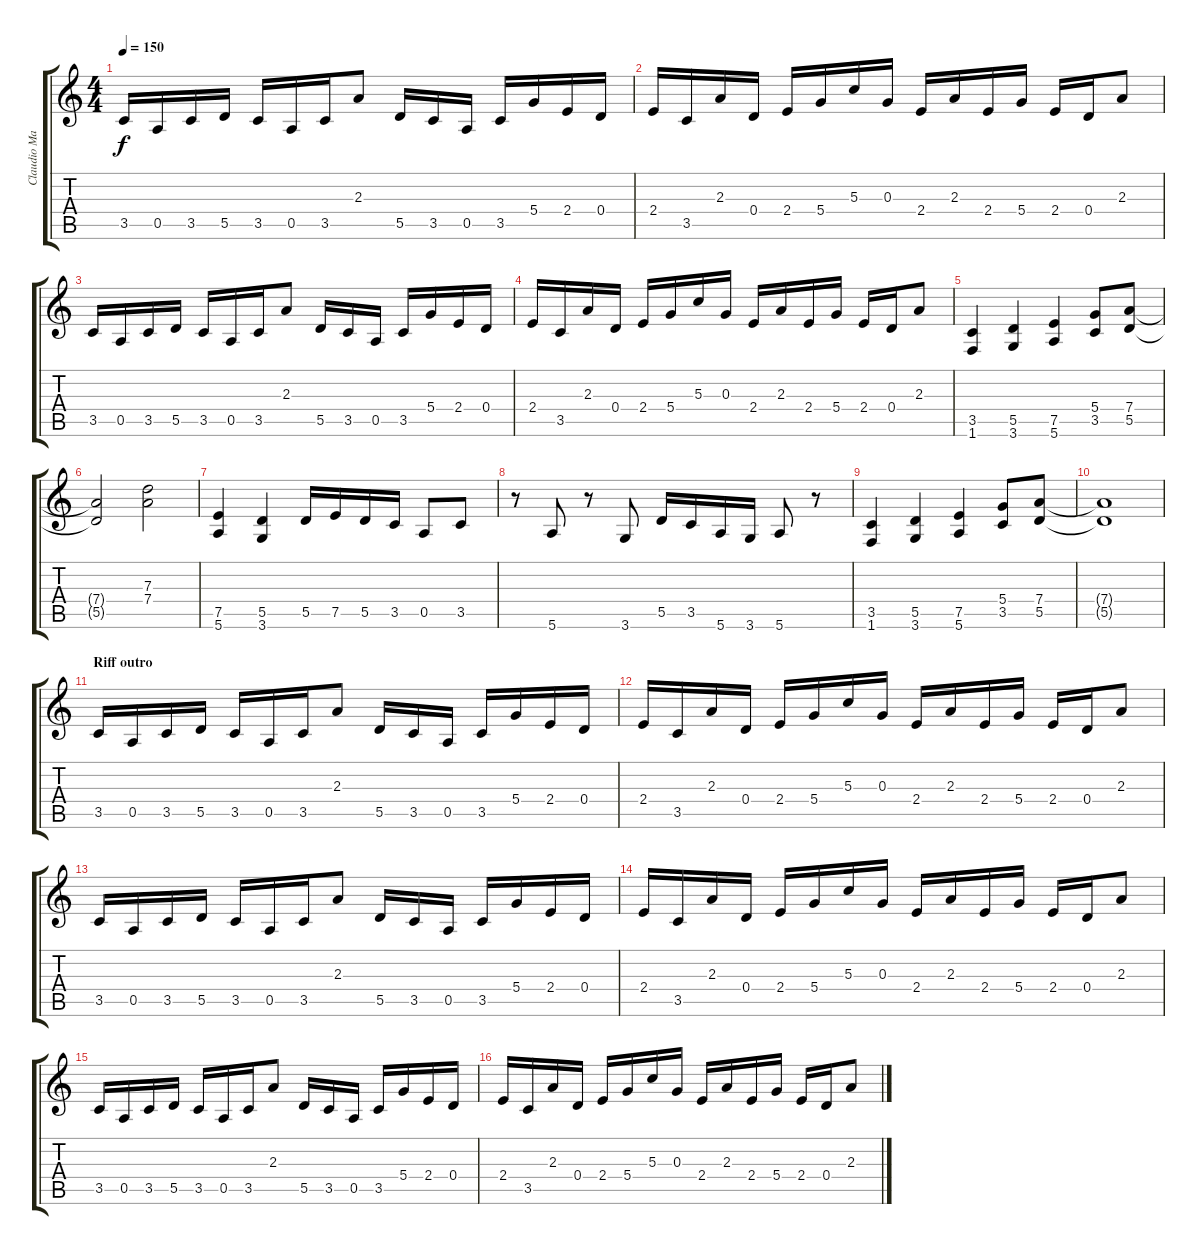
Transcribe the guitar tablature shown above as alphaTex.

\track ("Claudio Marciello (Gtr 1)" "Claudio Ma") {instrument overdrivenguitar}
\staff {score tabs}
\tuning (E4 B3 G3 D3 A2 E2) {hide}
\ts (4 4)
\tempo 150
\clef g2
\ks c
3.5.16{dy f} 0.5.16 3.5.16 5.5.16 3.5.16 0.5.16 3.5.16 2.3.8 5.5.16 3.5.16 0.5.16 3.5.16 5.4.16 2.4.16 0.4.16 |
2.4.16 3.5.16 2.3.16 0.4.16 2.4.16 5.4.16 5.3.16 0.3.16 2.4.16 2.3.16 2.4.16 5.4.16 2.4.16 0.4.16 2.3.8 |
3.5.16 0.5.16 3.5.16 5.5.16 3.5.16 0.5.16 3.5.16 2.3.8 5.5.16 3.5.16 0.5.16 3.5.16 5.4.16 2.4.16 0.4.16 |
2.4.16 3.5.16 2.3.16 0.4.16 2.4.16 5.4.16 5.3.16 0.3.16 2.4.16 2.3.16 2.4.16 5.4.16 2.4.16 0.4.16 2.3.8 |
(3.5 1.6).4 (5.5 3.6).4 (7.5 5.6).4 (5.4 3.5).8 (7.4 5.5).8 |
(7.4{t} 5.5{t}).2 (7.3 7.4).2 |
(7.5 5.6).4 (5.5 3.6).4 5.5.16 7.5.16 5.5.16 3.5.16 0.5.8 3.5.8 |
r.8 5.6.8 r.8 3.6.8 5.5.16 3.5.16 5.6.16 3.6.16 5.6.8 r.8 |
(3.5 1.6).4 (5.5 3.6).4 (7.5 5.6).4 (5.4 3.5).8 (7.4 5.5).8 |
(7.4{t} 5.5{t}).1 |
\section ("" "Riff outro")
3.5.16 0.5.16 3.5.16 5.5.16 3.5.16 0.5.16 3.5.16 2.3.8 5.5.16 3.5.16 0.5.16 3.5.16 5.4.16 2.4.16 0.4.16 |
2.4.16 3.5.16 2.3.16 0.4.16 2.4.16 5.4.16 5.3.16 0.3.16 2.4.16 2.3.16 2.4.16 5.4.16 2.4.16 0.4.16 2.3.8 |
3.5.16 0.5.16 3.5.16 5.5.16 3.5.16 0.5.16 3.5.16 2.3.8 5.5.16 3.5.16 0.5.16 3.5.16 5.4.16 2.4.16 0.4.16 |
2.4.16 3.5.16 2.3.16 0.4.16 2.4.16 5.4.16 5.3.16 0.3.16 2.4.16 2.3.16 2.4.16 5.4.16 2.4.16 0.4.16 2.3.8 |
3.5.16 0.5.16 3.5.16 5.5.16 3.5.16 0.5.16 3.5.16 2.3.8 5.5.16 3.5.16 0.5.16 3.5.16 5.4.16 2.4.16 0.4.16 |
2.4.16 3.5.16 2.3.16 0.4.16 2.4.16 5.4.16 5.3.16 0.3.16 2.4.16 2.3.16 2.4.16 5.4.16 2.4.16 0.4.16 2.3.8
